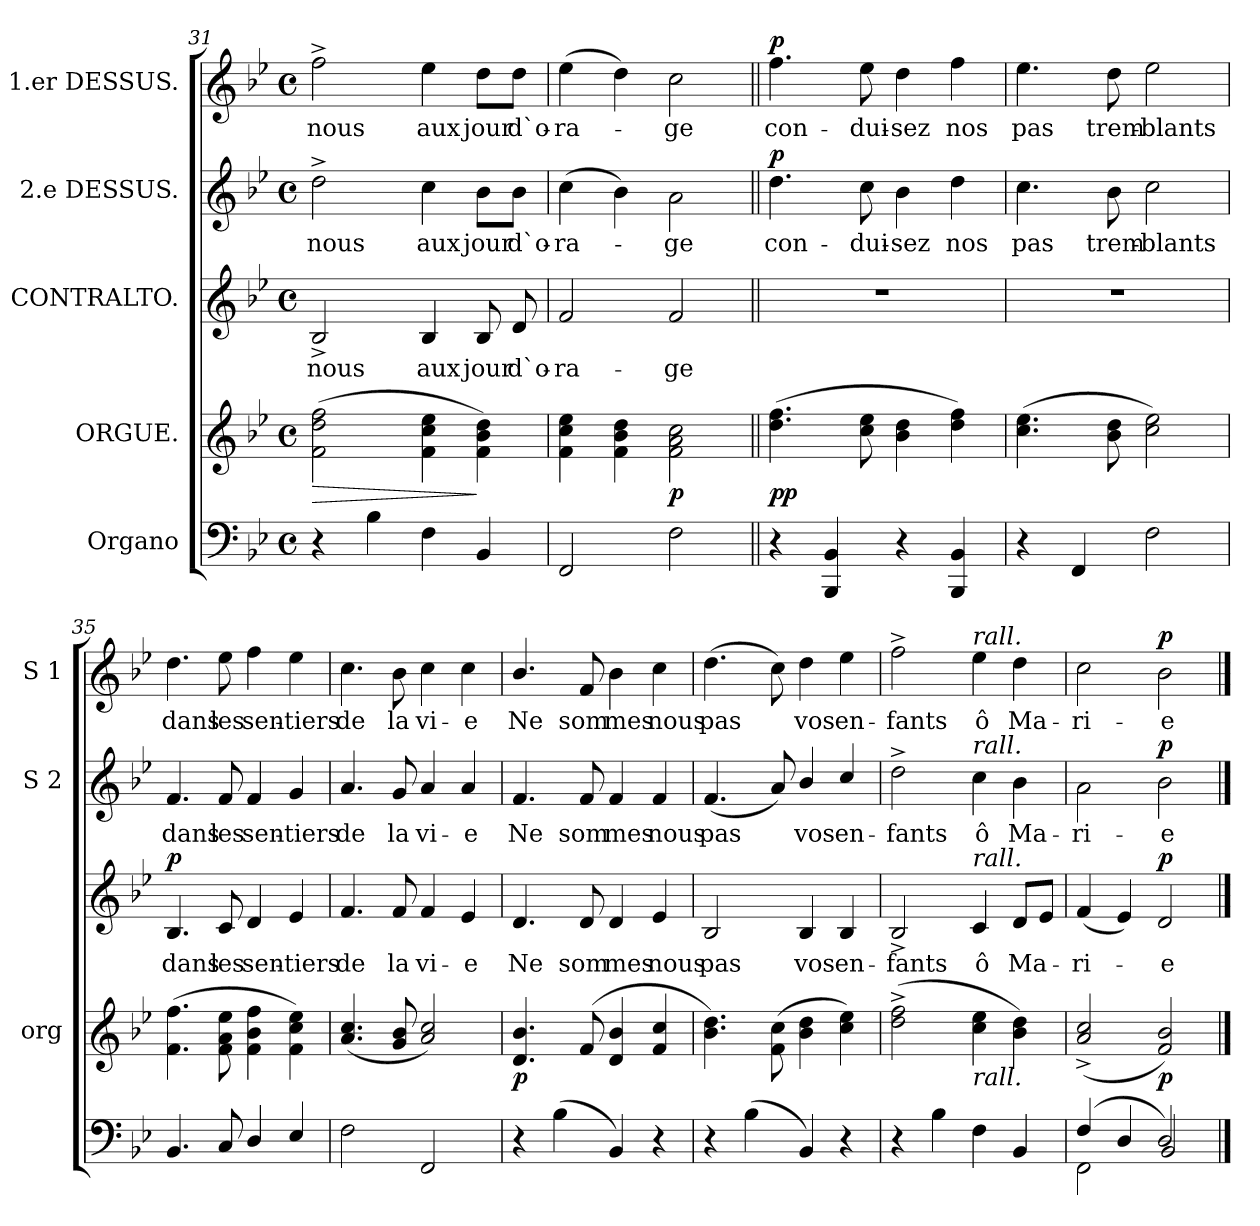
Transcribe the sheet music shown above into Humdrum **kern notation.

**kern	**kern	**dynam	**kern	**text	**dynam	**kern	**text	**dynam	**kern	**text	**dynam
*part5	*part4	*part4	*part3	*part3	*part3	*part2	*part2	*part2	*part1	*part1	*part1
*staff5	*staff4	*staff4	*staff3	*staff3	*staff3	*staff2	*staff2	*staff2	*staff1	*staff1	*staff1
*I"Organo	*I"ORGUE.	*	*I"CONTRALTO.	*	*	*I"2.e DESSUS.	*	*	*I"1.er DESSUS.	*	*
*	*I'org	*	*	*	*	*I'S 2	*	*	*I'S 1	*	*
*clefF4	*clefG2	*	*clefG2	*	*	*clefG2	*	*	*clefG2	*	*
*k[b-e-]	*k[b-e-]	*	*k[b-e-]	*	*	*k[b-e-]	*	*	*k[b-e-]	*	*
*B-:	*B-:	*	*B-:	*	*	*B-:	*	*	*B-:	*	*
*M4/4	*M4/4	*	*M4/4	*	*	*M4/4	*	*	*M4/4	*	*
*met(c)	*met(c)	*	*met(c)	*	*	*met(c)	*	*	*met(c)	*	*
=31	=31	=31	=31	=31	=31	=31	=31	=31	=31	=31	=31
!	!	!LO:HP:b	!	!	!	!	!	!	!	!	!
4r	(2f\ 2dd\ 2ff\	>	2B-^>/	nous	.	2dd^\	nous	.	2ff^\	nous	.
4B-\	.	.	.	.	.	.	.	.	.	.	.
4F\	4f\ 4cc\ 4ee-\	.	4B-/	aux	.	4cc\	aux	.	4ee-\	aux	.
4BB-/	4f\ 4b-\ 4dd\)	]	8B-/	jour	.	8b-\L	jour	.	8dd\L	jour	.
.	.	.	8d/	d`o-	.	8b-\J	d`o-	.	8dd\J	d`o-	.
=32	=32	=32	=32	=32	=32	=32	=32	=32	=32	=32	=32
2FF/	4f\ 4cc\ 4ee-\	.	2f/	-ra-	.	(4cc\	-ra-	.	(4ee-\	-ra-	.
.	4f\ 4b-\ 4dd\	.	.	.	.	4b-\)	.	.	4dd\)	.	.
2F\	2f\ 2a\ 2cc\	p	2f/	-ge	.	2a\	-ge	.	2cc\	-ge	.
=33||	=33||	=33||	=33||	=33||	=33||	=33||	=33||	=33||	=33||	=33||	=33||
!	!	!	!	!	!	!	!	!LO:DY:a	!	!	!LO:DY:a
4r	(4.dd\ 4.ff\	pp	1r	.	.	4.dd\	con-	p	4.ff\	con-	p
4BBB-/ 4BB-/	.	.	.	.	.	.	.	.	.	.	.
.	8cc\ 8ee-\	.	.	.	.	8cc\	-dui-	.	8ee-\	-dui-	.
4r	4b-\ 4dd\	.	.	.	.	4b-\	-sez	.	4dd\	-sez	.
4BBB-/ 4BB-/	4dd\ 4ff\)	.	.	.	.	4dd\	nos	.	4ff\	nos	.
=34	=34	=34	=34	=34	=34	=34	=34	=34	=34	=34	=34
4r	(4.cc\ 4.ee-\	.	1r	.	.	4.cc\	pas	.	4.ee-\	pas	.
4FF/	.	.	.	.	.	.	.	.	.	.	.
.	8b-\ 8dd\	.	.	.	.	8b-\	trem-	.	8dd\	trem-	.
2F\	2cc\ 2ee-\)	.	.	.	.	2cc\	-blants	.	2ee-\	-blants	.
=35	=35	=35	=35	=35	=35	=35	=35	=35	=35	=35	=35
!	!	!	!	!	!LO:DY:a	!	!	!	!	!	!
4.BB-/	(4.f\ 4.ff\	.	4.B-/	dans	p	4.f/	dans	.	4.dd\	dans	.
8C/	8f\ 8a\ 8ee-\	.	8c/	les	.	8f/	les	.	8ee-\	les	.
4D/	4f\ 4b-\ 4ff\	.	4d/	sen-	.	4f/	sen-	.	4ff\	sen-	.
4E-/	4f\ 4cc\ 4ee-\)	.	4e-/	-tiers	.	4g/	-tiers	.	4ee-\	-tiers	.
=36	=36	=36	=36	=36	=36	=36	=36	=36	=36	=36	=36
2F\	(4.a/ 4.cc/	.	4.f/	de	.	4.a/	de	.	4.cc\	de	.
.	8g/ 8b-/	.	8f/	la	.	8g/	la	.	8b-\	la	.
2FF/	2a/ 2cc/)	.	4f/	vi-	.	4a/	vi-	.	4cc\	vi-	.
.	.	.	4e-/	-e	.	4a/	-e	.	4cc\	-e	.
=37	=37	=37	=37	=37	=37	=37	=37	=37	=37	=37	=37
4r	4.d/ 4.b-/	p	4.d/	Ne	.	4.f/	Ne	.	4.b-/	Ne	.
(4B-\	.	.	.	.	.	.	.	.	.	.	.
.	(8f/	.	8d/	som	.	8f/	som	.	8f/	som	.
4BB-/)	4d/ 4b-/	.	4d/	mes	.	4f/	mes	.	4b-\	mes	.
4r	4f/ 4cc/	.	4e-/	nous	.	4f/	nous	.	4cc\	nous	.
=38	=38	=38	=38	=38	=38	=38	=38	=38	=38	=38	=38
4r	4.b-\ 4.dd\)	.	2B-/	pas	.	(4.f/	pas	.	(4.dd\	pas	.
(4B-\	.	.	.	.	.	.	.	.	.	.	.
.	(8f\ 8cc\	.	.	.	.	8a/)	.	.	8cc\)	.	.
4BB-/)	4b-\ 4dd\	.	4B-/	vos	.	4b-/	vos	.	4dd\	vos	.
4r	4cc\ 4ee-\)	.	4B-/	en-	.	4cc/	en-	.	4ee-\	en-	.
=39	=39	=39	=39	=39	=39	=39	=39	=39	=39	=39	=39
4r	(2dd^<\ 2ff^<\	.	2B-^>/	-fants	.	2dd^\	-fants	.	2ff^\	-fants	.
4B-\	.	.	.	.	.	.	.	.	.	.	.
!	!	!	!	!	!	!	!	!	!LO:TX:a:i:t=rall.	!	!
!	!	!	!	!	!	!LO:TX:a:i:t=rall.	!	!	!	!	!
!	!	!	!LO:TX:a:i:t=rall.	!	!	!	!	!	!	!	!
!	!LO:TX:b:i:t=rall.	!	!	!	!	!	!	!	!	!	!
4F\	4cc\ 4ee-\	.	4c/	ô	.	4cc\	ô	.	4ee-\	ô	.
4BB-/	4b-\ 4dd\)	.	8d/L	Ma-	.	4b-\	Ma-	.	4dd\	Ma-	.
.	.	.	8e-/J	.	.	.	.	.	.	.	.
=40	=40	=40	=40	=40	=40	=40	=40	=40	=40	=40	=40
*^	*	*	*	*	*	*	*	*	*	*	*
(4F/	2FF\	(2a^/ 2cc^/	.	(4f/	-ri-	.	2a\	-ri-	.	2cc\	-ri-	.
4D/	.	.	.	4e-/)	.	.	.	.	.	.	.	.
!	!	!	!	!	!	!LO:DY:a	!	!	!LO:DY:a	!	!	!LO:DY:a
2D/)	2BB-/	2f/ 2b-/)	p	2d/	-e	p	2b-\	-e	p	2b-\	-e	p
*v	*v	*	*	*	*	*	*	*	*	*	*	*
==	==	==	==	==	==	==	==	==	==	==	==
*-	*-	*-	*-	*-	*-	*-	*-	*-	*-	*-	*-
